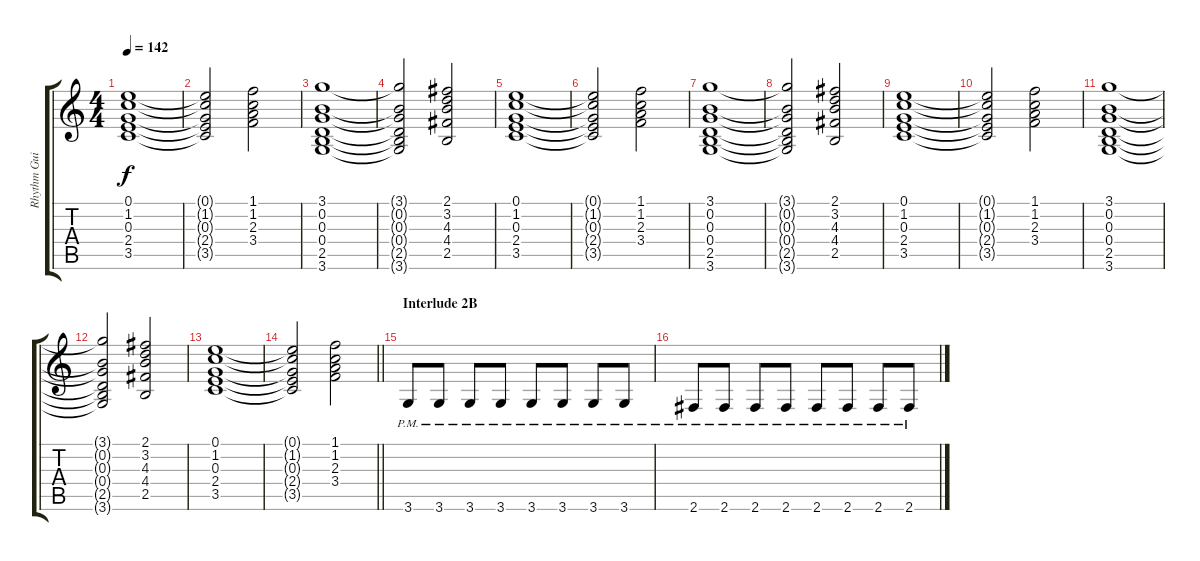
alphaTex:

\track ("Rhythm Guitar" "Rhythm Gui") {instrument acousticguitarsteel}
\staff {score tabs}
\tuning (E4 B3 G3 D3 A2 E2) {hide}
\ts (4 4)
\tempo 142
\clef g2
\ks c
(0.1 1.2 0.3 2.4 3.5).1{dy f} |
(0.1{t} 1.2{t} 0.3{t} 2.4{t} 3.5{t}).2 (1.1 1.2 2.3 3.4).2 |
(3.1 0.2 0.3 0.4 2.5 3.6).1 |
(3.1{t} 0.2{t} 0.3{t} 0.4{t} 2.5{t} 3.6{t}).2 (2.1 3.2 4.3 4.4 2.5).2 |
(0.1 1.2 0.3 2.4 3.5).1 |
(0.1{t} 1.2{t} 0.3{t} 2.4{t} 3.5{t}).2 (1.1 1.2 2.3 3.4).2 |
(3.1 0.2 0.3 0.4 2.5 3.6).1 |
(3.1{t} 0.2{t} 0.3{t} 0.4{t} 2.5{t} 3.6{t}).2 (2.1 3.2 4.3 4.4 2.5).2 |
(0.1 1.2 0.3 2.4 3.5).1 |
(0.1{t} 1.2{t} 0.3{t} 2.4{t} 3.5{t}).2 (1.1 1.2 2.3 3.4).2 |
(3.1 0.2 0.3 0.4 2.5 3.6).1 |
(3.1{t} 0.2{t} 0.3{t} 0.4{t} 2.5{t} 3.6{t}).2 (2.1 3.2 4.3 4.4 2.5).2 |
(0.1 1.2 0.3 2.4 3.5).1 |
\barLineRight lightlight
(0.1{t} 1.2{t} 0.3{t} 2.4{t} 3.5{t}).2 (1.1 1.2 2.3 3.4).2 |
\section ("" "Interlude 2B")
3.6{pm}.8 3.6{pm}.8 3.6{pm}.8 3.6{pm}.8 3.6{pm}.8 3.6{pm}.8 3.6{pm}.8 3.6{pm}.8 |
2.6{pm}.8 2.6{pm}.8 2.6{pm}.8 2.6{pm}.8 2.6{pm}.8 2.6{pm}.8 2.6{pm}.8 2.6{pm}.8
